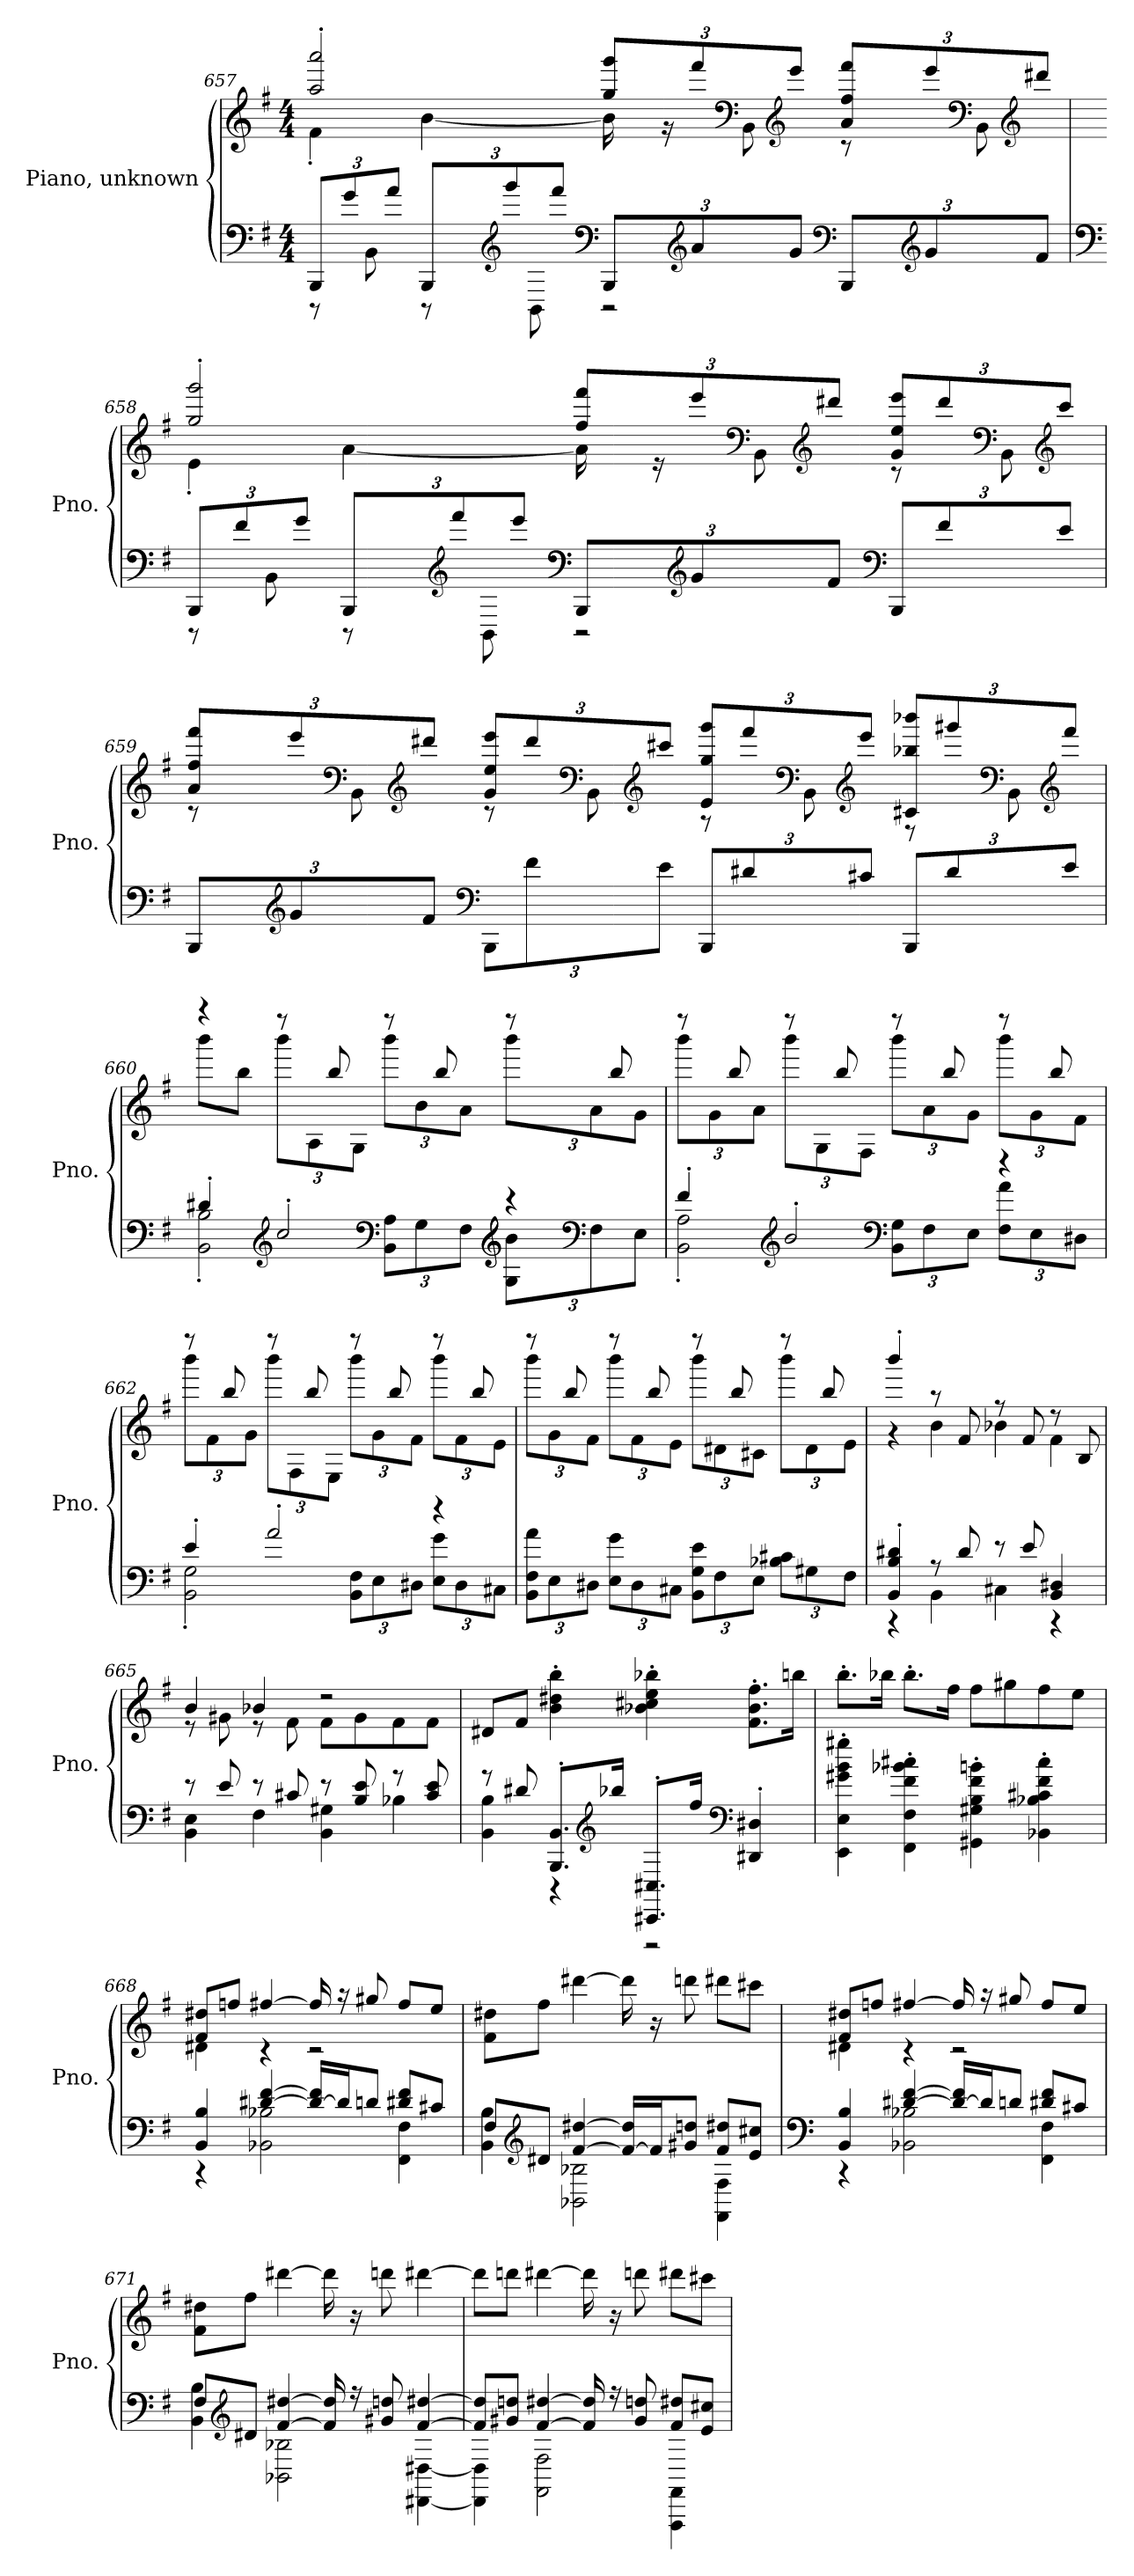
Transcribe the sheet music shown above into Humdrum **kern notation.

**kern	**kern
*part1	*part1
*staff2	*staff1
*I"Piano, unknown	*
*I'Pno.	*
!!LO:LB:g=z
*clefF4	*clefG2
*k[f#]	*k[f#]
*M4/4	*M4/4
*Xbrackettup	*
=657	=657
*^	*^
12BBB/L	8r	2aa/' 2aaa/'	4f#'\
12g/	.	.	.
.	8BB\	.	.
12a/J	.	.	.
12BBB/L	8r	.	[4b\
*clefG2	*	*	*
12ggg/	.	.	.
.	8BB\	.	.
12fff#/J	.	.	.
*clefF4	*	*	*
*	*	*Xbrackettup	*
12BBB/L	2r	12gg/ 12ggg/L	16b\]
.	.	.	16r
*clefG2	*	*	*
12a/	.	12fff#/	.
*	*	*clefF4	*
.	.	.	8BB\
*	*	*clefG2	*
12g/J	.	12eee/J	.
*clefF4	*	*	*
12BBB/L	.	12a/ 12ff#/ 12fff#/L	8r
*clefG2	*	*	*
12g/	.	12eee/	.
*	*	*clefF4	*
.	.	.	8BB\
*	*	*clefG2	*
12f#/J	.	12ddd#X/J	.
!!LO:PB:g=z	!!
=658	=658	=658	=658
*clefF4	*	*	*
12BBB/L	8r	2gg/' 2ggg/'	4e'\
12f#/	.	.	.
.	8BB\	.	.
12g/J	.	.	.
12BBB/L	8r	.	[4a\
*clefG2	*	*	*
12fff#/	.	.	.
.	8BB\	.	.
12eee/J	.	.	.
*clefF4	*	*	*
12BBB/L	2r	12ff#/ 12fff#/L	16a\]
.	.	.	16r
*clefG2	*	*	*
12g/	.	12eee/	.
*	*	*clefF4	*
.	.	.	8BB\
*	*	*clefG2	*
12f#/J	.	12ddd#X/J	.
*clefF4	*	*	*
12BBB/L	.	12g/ 12ee/ 12eee/L	8r
12f#/	.	12ddd#/	.
*	*	*clefF4	*
.	.	.	8BB\
*	*	*clefG2	*
12e/J	.	12ccc/J	.
*v	*v	*	*
!!LO:LB:g=z	!!
=659	=659	=659
12BBB/L	12a/ 12ff#/ 12fff#/L	8r
*clefG2	*	*
12g/	12eee/	.
*	*clefF4	*
.	.	8BB\
*	*clefG2	*
12f#/J	12ddd#X/J	.
*clefF4	*	*
12BBB\L	12g/ 12ee/ 12eee/L	8r
12f#\	12ddd#/	.
*	*clefF4	*
.	.	8BB\
*	*clefG2	*
12e\J	12ccc#X/J	.
12BBB/L	12e/ 12gg/ 12ggg/L	8r
12d#X/	12fff#/	.
*	*clefF4	*
.	.	8BB\
*	*clefG2	*
12c#X/J	12eee/J	.
12BBB/L	12c#X/ 12bb-X/ 12bbb-X/L	8r
12d#/	12ggg#X/	.
*	*clefF4	*
.	.	8BB\
*	*clefG2	*
12e/J	12fff#/J	.
!!LO:LB:g=z	!!
=660	=660	=660
*^	*	*
4d#X'/	2BB\' 2B\'	4r	8bbb\L
.	.	.	8bb\J
*clefG2	*	*	*
2cc'/	.	8r	12bbb\L
.	.	.	12A\
.	.	8bb/	.
.	.	.	12G\J
*clefF4	*	*	*
.	12BB\ 12A\L	8r	12bbb\L
.	12G\	.	12b\
.	.	8bb/	.
.	12F#\J	.	12a\J
*clefG2	*	*	*
4r	12G\ 12b\L	8r	12bbb\L
*clefF4	*	*	*
.	12F#\	.	12a\
.	.	8bb/	.
.	12E\J	.	12g\J
=661	=661	=661	=661
4f#'/	2BB\' 2A\'	8r	12bbb\L
.	.	.	12g\
.	.	8bb/	.
.	.	.	12a\J
*clefG2	*	*	*
2b'/	.	8r	12bbb\L
.	.	.	12G\
.	.	8bb/	.
.	.	.	12F#\J
*clefF4	*	*	*
.	12BB\ 12G\L	8r	12bbb\L
.	12F#\	.	12a\
.	.	8bb/	.
.	12E\J	.	12g\J
4r	12F#\ 12a\L	8r	12bbb\L
.	12E\	.	12g\
.	.	8bb/	.
.	12D#X\J	.	12f#\J
!!LO:LB:g=z	!!
=662	=662	=662	=662
4e'/	2BB\' 2G\'	8r	12bbb\L
.	.	.	12f#\
.	.	8bb/	.
.	.	.	12g\J
2a'/	.	8r	12bbb\L
.	.	.	12F#\
.	.	8bb/	.
.	.	.	12E\J
.	12BB\ 12F#\L	8r	12bbb\L
.	12E\	.	12g\
.	.	8bb/	.
.	12D#X\J	.	12f#\J
4r	12E\ 12g\L	8r	12bbb\L
.	12D#\	.	12f#\
.	.	8bb/	.
.	12C#X\J	.	12e\J
*v	*v	*	*
=663	=663	=663
12BB\ 12F#\ 12a\L	8r	12bbb\L
12E\	.	12g\
.	8bb/	.
12D#X\J	.	12f#\J
12E\ 12g\L	8r	12bbb\L
12D#\	.	12f#\
.	8bb/	.
12C#X\J	.	12e\J
12BB\ 12G\ 12e\L	8r	12bbb\L
12F#\	.	12d#X\
.	8bb/	.
12E\J	.	12c#X\J
12B-X\ 12c#X\L	8r	12bbb\L
12G#X\	.	12d#\
.	8bb/	.
12F#\J	.	12e\J
!!LO:LB:g=z	!!
=664	=664	=664
*^	*	*
4BB/' 4B/' 4d#X/'	4r	4bbb'/	4r
8r	4BB\	8r	4b\
8d#/	.	8f#/	.
8r	4C#X\	8r	4b-X\
8e/	.	8f#/	.
4BB/ 4D#X/	4r	8r	4f#\
.	.	8B/	.
=665	=665	=665	=665
8r	4BB\ 4E\	4b/	8r
8e/	.	.	8g#X\
8r	4F#\	4b-X/	8r
8c#X/	.	.	8f#\
8r	4BB\ 4G#X\	2r	8f#\L
8B/ 8e/	.	.	8g#\
8r	4B-X\	.	8f#\
8c#/ 8e/	.	.	8f#\J
*	*	*v	*v
=666	=666	=666
8r	4BB\ 4B\	8d#X/L
8d#X/	.	8f#/J
8.BBB/' 8.BB/'L	4r	4b\' 4dd#X\' 4bb\'
*clefG2	*	*
16bb-X/Jk	.	.
8.CC#X/' 8.C#X/'L	2r	4b-X\' 4cc#X\' 4ee\' 4bb-X\'
16ff#/Jk	.	.
*clefF4	*	*
4DD#X/' 4D#X/'	.	8.f#\' 8.b-\' 8.ff#\'L
.	.	16bbn\Jk
*v	*v	*
!!LO:LB:g=z
=667	=667
4EE\' 4E\' 4g#X\' 4b\' 4gg#X\'	8.bb'\L
.	16bb-X\Jk
4FF#\' 4F#\' 4f#\' 4b-X\' 4cc#X\'	8.bb-'\L
.	16ff#\Jk
4GG#X\' 4G#X\' 4B\' 4f#\' 4bn\'	8ff#\L
.	8gg#X\
4BB-X\' 4B-X\' 4c#X\' 4f#\' 4cc#\'	8ff#\
.	8ee\J
=668	=668
*^	*^
4BB/ 4B/	4r	8f#/ 8dd#X/L	4d#X\
.	.	8ffn/J	.
[4d#X/ [4f#/	2BB-X\ 2B-X\	[4ff#X/	4r
16d#/_ 16f#/]LL	.	16ff#/]	2r
16d#/J]	.	16r	.
8dn/J	.	8gg#X/	.
8d#X/ 8f#/L	4FF#\ 4F#\	8ff#/L	.
8c#X/J	.	8ee/J	.
*	*	*v	*v
=669	=669	=669
8F#/L	4BB\ 4B\	8f#\ 8dd#X\L
*clefG2	*	*
8d#X/J	.	8ff#\J
[4f#/ [4dd#X/	2BB-X\ 2B-X\	[4ddd#X\
16f#/_ 16dd#/]LL	.	16ddd#\]
16f#/J]	.	16r
8g#X/ 8ddn/J	.	8dddn\
8f#/ 8dd#X/L	4FF#\ 4F#\	8ddd#X\L
8e/ 8cc#X/J	.	8ccc#X\J
!!LO:PB:g=z
=670	=670	=670
*clefF4	*	*
*	*	*^
4BB/ 4B/	4r	8f#/ 8dd#X/L	4d#X\
.	.	8ffn/J	.
[4d#X/ [4f#/	2BB-X\ 2B-X\	[4ff#X/	4r
16d#/_ 16f#/]LL	.	16ff#/]	2r
16d#/J]	.	16r	.
8dn/J	.	8gg#X/	.
8d#X/ 8f#/L	4FF#\ 4F#\	8ff#/L	.
8c#X/J	.	8ee/J	.
*	*	*v	*v
=671	=671	=671
8F#/L	4BB\ 4B\	8f#\ 8dd#X\L
*clefG2	*	*
8d#X/J	.	8ff#\J
[4f#/ [4dd#X/	2BB-X\ 2B-X\	[4ddd#X\
16f#/] 16dd#/]	.	16ddd#\]
16r	.	16r
8g#X/ 8ddn/	.	8dddn\
[4f#/ [4dd#X/	[4DD#X\ [4D#X\	[4ddd#X\
=672	=672	=672
8f#/] 8dd#/]L	4DD#\] 4D#\]	8ddd#\L]
8g#X/ 8ddn/J	.	8dddn\J
[4f#/ [4dd#X/	2FF#\ 2F#\	[4ddd#X\
16f#/] 16dd#/]	.	16ddd#\]
16r	.	16r
8g#/ 8ddn/	.	8dddn\
8f#/ 8dd#X/L	4FFF#\ 4FF#\	8ddd#X\L
8e/ 8cc#X/J	.	8ccc#X\J
*v	*v	*
=	=
*-	*-
